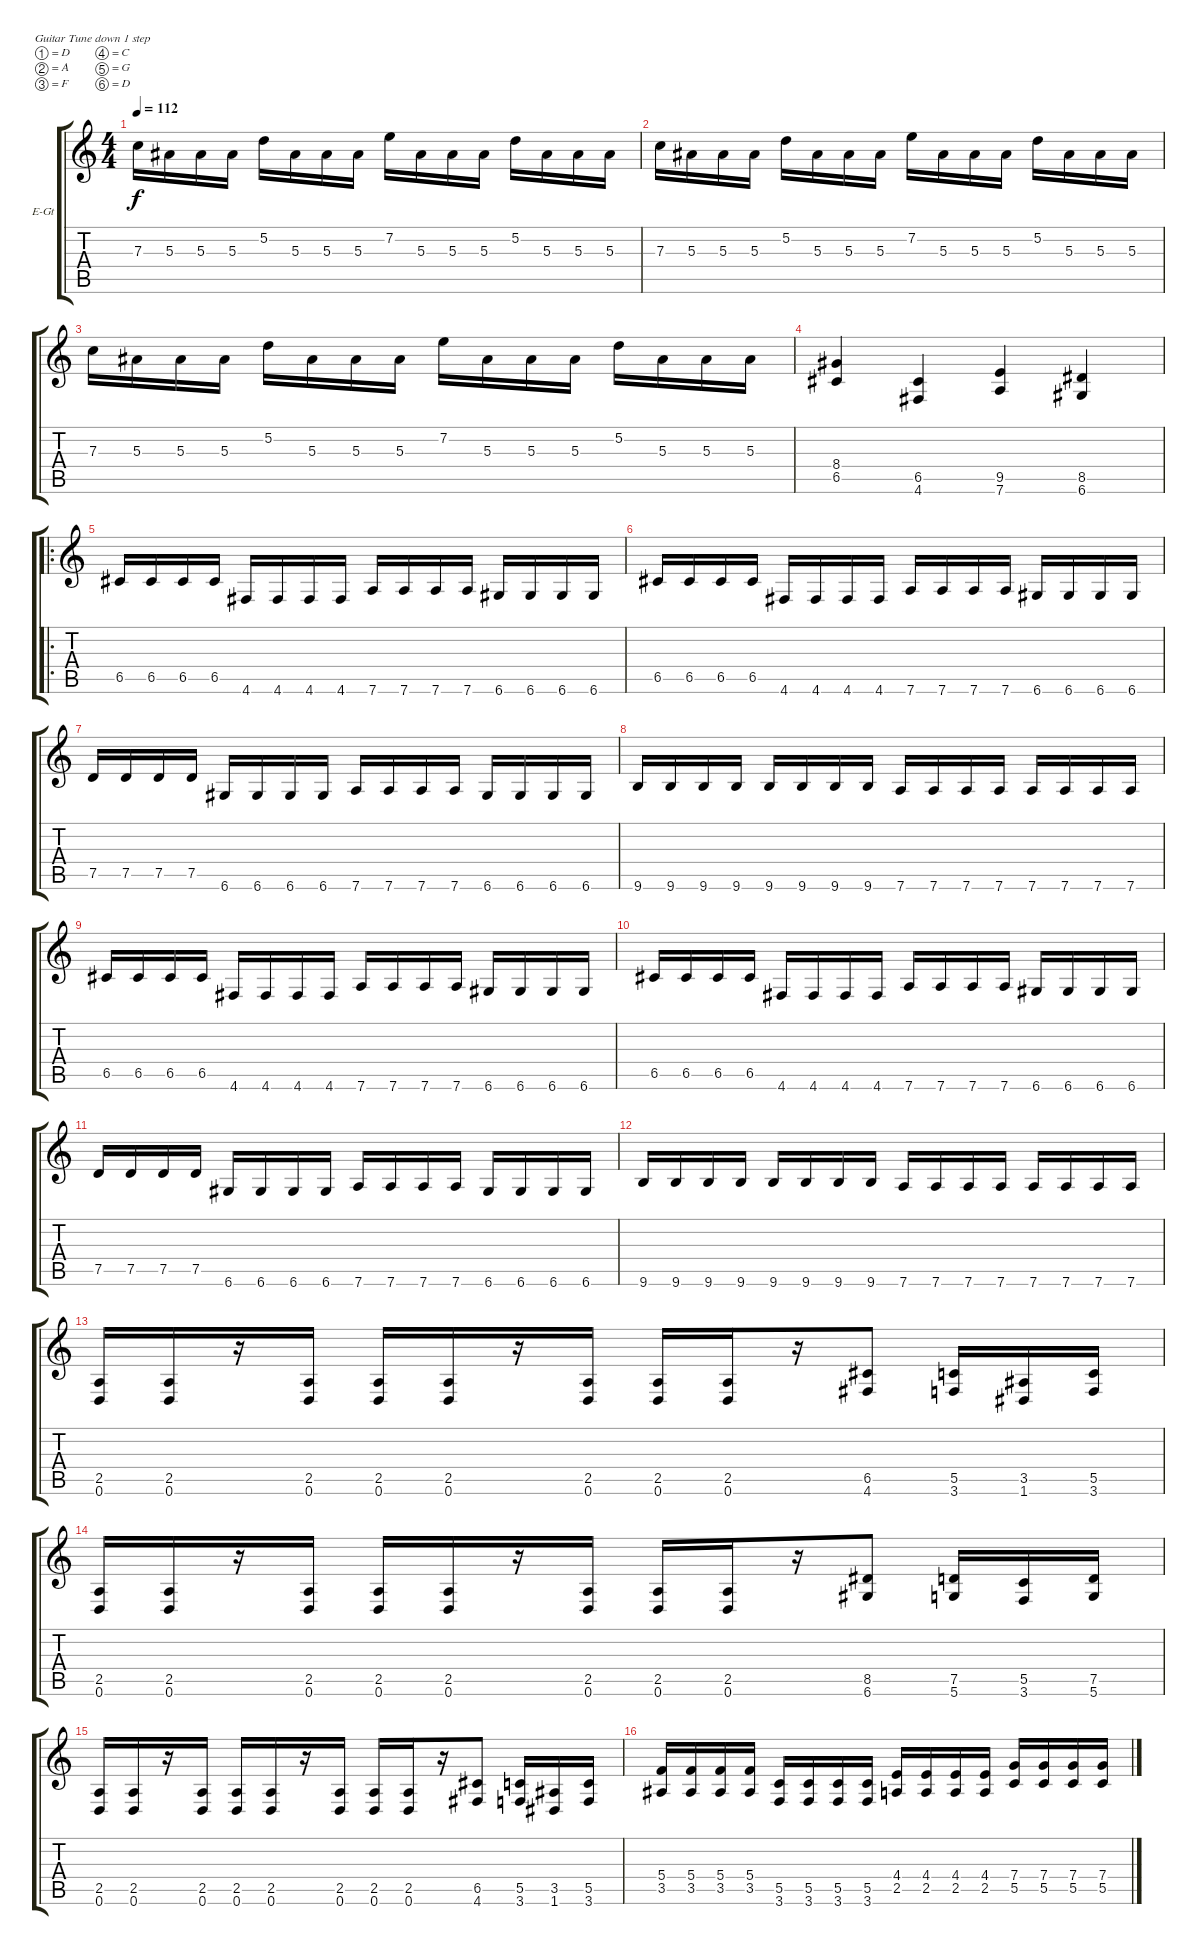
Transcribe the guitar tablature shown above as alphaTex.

\bracketExtendMode groupsimilarinstruments
\firstSystemTrackNameOrientation horizontal
\otherSystemsTrackNameOrientation horizontal
\track ("Paul" "E-Gt") {instrument overdrivenguitar}
\staff {score tabs}
\tuning (D4 A3 F3 C3 G2 D2)
\ts (4 4)
\tempo 112
\clef g2
\ks c
7.3.16{dy f} 5.3.16 5.3.16 5.3.16 5.2.16 5.3.16 5.3.16 5.3.16 7.2.16 5.3.16 5.3.16 5.3.16 5.2.16 5.3.16 5.3.16 5.3.16 |
7.3.16 5.3.16 5.3.16 5.3.16 5.2.16 5.3.16 5.3.16 5.3.16 7.2.16 5.3.16 5.3.16 5.3.16 5.2.16 5.3.16 5.3.16 5.3.16 |
7.3.16 5.3.16 5.3.16 5.3.16 5.2.16 5.3.16 5.3.16 5.3.16 7.2.16 5.3.16 5.3.16 5.3.16 5.2.16 5.3.16 5.3.16 5.3.16 |
(8.4 6.5).4 (6.5 4.6).4 (9.5 7.6).4 (8.5 6.6).4 |
\ro
6.5.16 6.5.16 6.5.16 6.5.16 4.6.16 4.6.16 4.6.16 4.6.16 7.6.16 7.6.16 7.6.16 7.6.16 6.6.16 6.6.16 6.6.16 6.6.16 |
6.5.16 6.5.16 6.5.16 6.5.16 4.6.16 4.6.16 4.6.16 4.6.16 7.6.16 7.6.16 7.6.16 7.6.16 6.6.16 6.6.16 6.6.16 6.6.16 |
7.5.16 7.5.16 7.5.16 7.5.16 6.6.16 6.6.16 6.6.16 6.6.16 7.6.16 7.6.16 7.6.16 7.6.16 6.6.16 6.6.16 6.6.16 6.6.16 |
9.6.16 9.6.16 9.6.16 9.6.16 9.6.16 9.6.16 9.6.16 9.6.16 7.6.16 7.6.16 7.6.16 7.6.16 7.6.16 7.6.16 7.6.16 7.6.16 |
6.5.16 6.5.16 6.5.16 6.5.16 4.6.16 4.6.16 4.6.16 4.6.16 7.6.16 7.6.16 7.6.16 7.6.16 6.6.16 6.6.16 6.6.16 6.6.16 |
6.5.16 6.5.16 6.5.16 6.5.16 4.6.16 4.6.16 4.6.16 4.6.16 7.6.16 7.6.16 7.6.16 7.6.16 6.6.16 6.6.16 6.6.16 6.6.16 |
7.5.16 7.5.16 7.5.16 7.5.16 6.6.16 6.6.16 6.6.16 6.6.16 7.6.16 7.6.16 7.6.16 7.6.16 6.6.16 6.6.16 6.6.16 6.6.16 |
9.6.16 9.6.16 9.6.16 9.6.16 9.6.16 9.6.16 9.6.16 9.6.16 7.6.16 7.6.16 7.6.16 7.6.16 7.6.16 7.6.16 7.6.16 7.6.16 |
(2.5 0.6).16 (2.5 0.6).16 r.16 (2.5 0.6).16 (2.5 0.6).16 (2.5 0.6).16 r.16 (2.5 0.6).16 (2.5 0.6).16 (2.5 0.6).16 r.16 (6.5 4.6).8 (5.5 3.6).16 (3.5 1.6).16 (5.5 3.6).16 |
(2.5 0.6).16 (2.5 0.6).16 r.16 (2.5 0.6).16 (2.5 0.6).16 (2.5 0.6).16 r.16 (2.5 0.6).16 (2.5 0.6).16 (2.5 0.6).16 r.16 (8.5 6.6).8 (7.5 5.6).16 (5.5 3.6).16 (7.5 5.6).16 |
(2.5 0.6).16 (2.5 0.6).16 r.16 (2.5 0.6).16 (2.5 0.6).16 (2.5 0.6).16 r.16 (2.5 0.6).16 (2.5 0.6).16 (2.5 0.6).16 r.16 (6.5 4.6).8 (5.5 3.6).16 (3.5 1.6).16 (5.5 3.6).16 |
(5.4 3.5).16 (5.4 3.5).16 (5.4 3.5).16 (5.4 3.5).16 (5.5 3.6).16 (5.5 3.6).16 (5.5 3.6).16 (5.5 3.6).16 (4.4 2.5).16 (4.4 2.5).16 (4.4 2.5).16 (4.4 2.5).16 (7.4 5.5).16 (7.4 5.5).16 (7.4 5.5).16 (7.4 5.5).16
